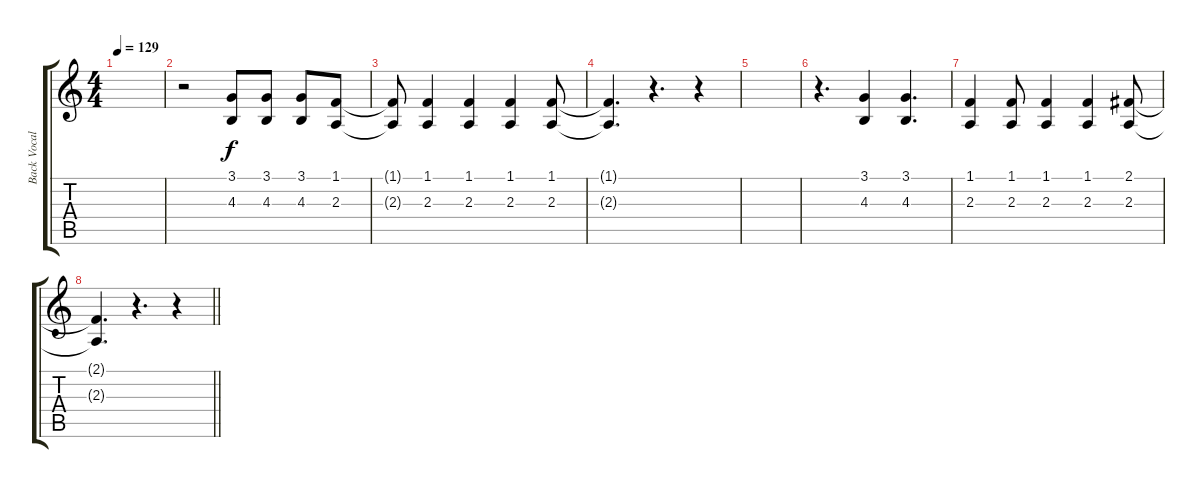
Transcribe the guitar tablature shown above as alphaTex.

\track ("Back Vocals" "Back Vocal") {instrument flute}
\staff {score tabs}
\tuning (E4 B3 G3 D3 A2 E2) {hide}
\ts (4 4)
\tempo 129
\clef g2
\ks c
|
r.2 (3.1 4.3).8 (3.1 4.3).8 (3.1 4.3).8 (1.1 2.3).8 |
(1.1{t} 2.3{t}).8 (1.1 2.3).4 (1.1 2.3).4 (1.1 2.3).4 (1.1 2.3).8 |
(1.1{t} 2.3{t}).4{d} r.4{d} r.4 |
|
r.4{d} (3.1 4.3).4 (3.1 4.3).4{d} |
(1.1 2.3).4 (1.1 2.3).8 (1.1 2.3).4 (1.1 2.3).4 (2.1 2.3).8 |
\barLineRight lightlight
(2.1{t} 2.3{t}).4{d} r.4{d} r.4
